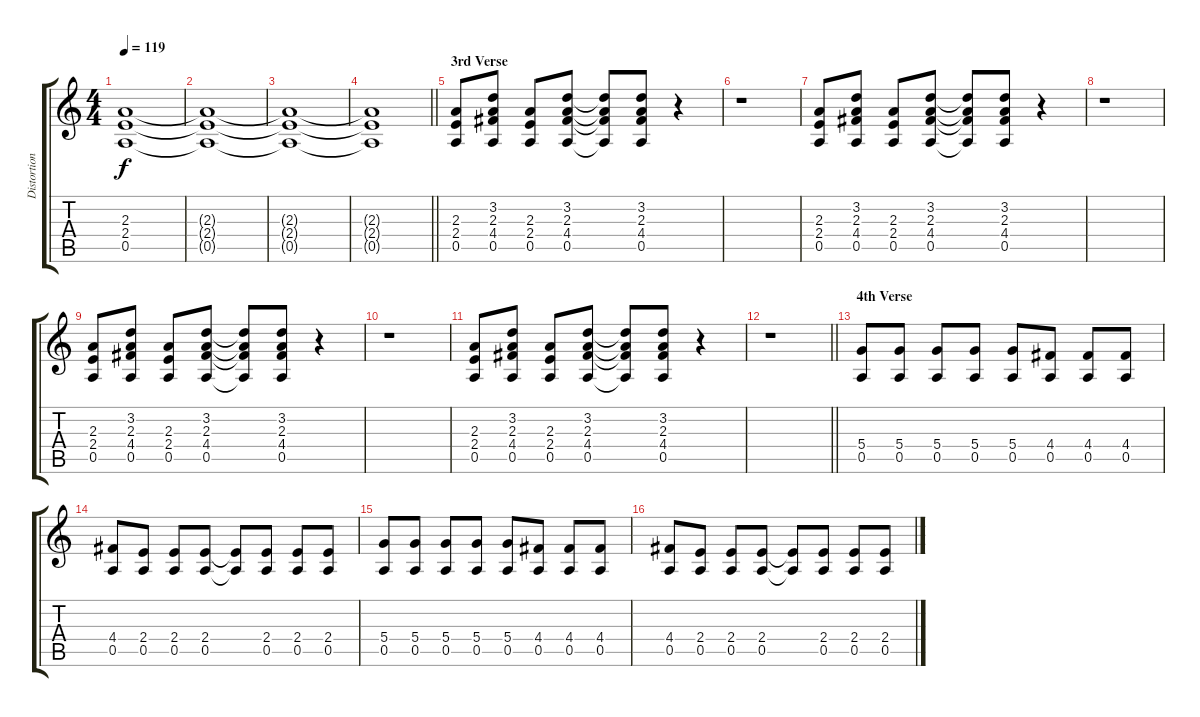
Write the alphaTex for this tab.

\track ("Distortion" "Distortion") {instrument distortionguitar}
\staff {score tabs}
\tuning (E4 B3 G3 D3 A2 E2) {hide}
\ts (4 4)
\tempo 119
\clef g2
\ks c
(2.3{t} 2.4{t} 0.5{t}).1{dy f} |
(2.3{t} 2.4{t} 0.5{t}).1 |
(2.3{t} 2.4{t} 0.5{t}).1 |
\barLineRight lightlight
(2.3{t} 2.4{t} 0.5{t}).1 |
\section ("" "3rd Verse")
(2.3 2.4 0.5).8 (3.2 2.3 4.4 0.5).8 (2.3 2.4 0.5).8 (3.2 2.3 4.4 0.5).8 (3.2{t} 2.3{t} 4.4{t} 0.5{t}).8 (3.2 2.3 4.4 0.5).8 r.4 |
r.1 |
(2.3 2.4 0.5).8 (3.2 2.3 4.4 0.5).8 (2.3 2.4 0.5).8 (3.2 2.3 4.4 0.5).8 (3.2{t} 2.3{t} 4.4{t} 0.5{t}).8 (3.2 2.3 4.4 0.5).8 r.4 |
r.1 |
(2.3 2.4 0.5).8 (3.2 2.3 4.4 0.5).8 (2.3 2.4 0.5).8 (3.2 2.3 4.4 0.5).8 (3.2{t} 2.3{t} 4.4{t} 0.5{t}).8 (3.2 2.3 4.4 0.5).8 r.4 |
r.1 |
(2.3 2.4 0.5).8 (3.2 2.3 4.4 0.5).8 (2.3 2.4 0.5).8 (3.2 2.3 4.4 0.5).8 (3.2{t} 2.3{t} 4.4{t} 0.5{t}).8 (3.2 2.3 4.4 0.5).8 r.4 |
\barLineRight lightlight
r.1 |
\section ("" "4th Verse")
(5.4 0.5).8 (5.4 0.5).8 (5.4 0.5).8 (5.4 0.5).8 (5.4 0.5).8 (4.4 0.5).8 (4.4 0.5).8 (4.4 0.5).8 |
(4.4 0.5).8 (2.4 0.5).8 (2.4 0.5).8 (2.4 0.5).8 (2.4{t} 0.5{t}).8 (2.4 0.5).8 (2.4 0.5).8 (2.4 0.5).8 |
(5.4 0.5).8 (5.4 0.5).8 (5.4 0.5).8 (5.4 0.5).8 (5.4 0.5).8 (4.4 0.5).8 (4.4 0.5).8 (4.4 0.5).8 |
(4.4 0.5).8 (2.4 0.5).8 (2.4 0.5).8 (2.4 0.5).8 (2.4{t} 0.5{t}).8 (2.4 0.5).8 (2.4 0.5).8 (2.4 0.5).8
